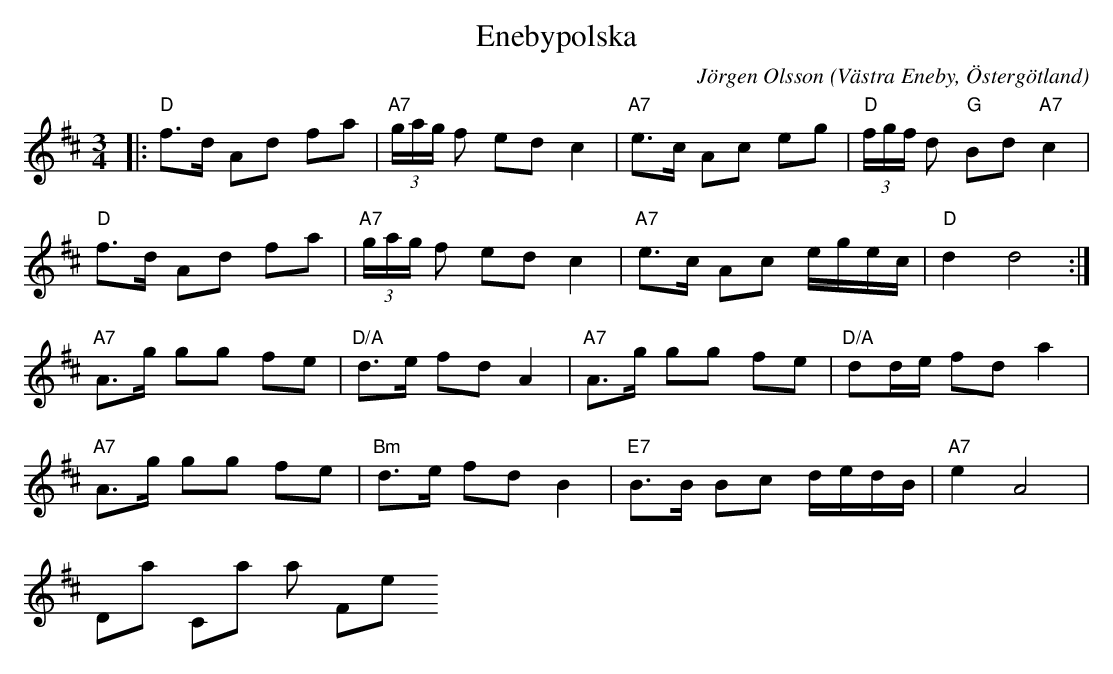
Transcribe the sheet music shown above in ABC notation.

X:1
T:Enebypolska
C:Jörgen Olsson
O:Västra Eneby, Östergötland
M:3/4
L:1/8
K:D
|:"D"f>d Ad fa|"A7"(3g/a/g/ f ed c2|"A7"e>c Ac eg|"D"(3f/g/f/ d "G"Bd "A7"c2|
"D"f>d Ad fa|"A7"(3g/a/g/ f ed c2|"A7"e>c Ac e/g/e/c/|"D"d2 d4:|
"A7"A>g gg fe|"D/A"d>e fd A2|"A7"A>g gg fe|"D/A" dd/e/ fd a2|
"A7"A>g gg fe|"Bm"d>e fd B2|"E7"B>B Bc d/e/d/B/|"A7" e2 A4|
Da Capo al Fine
